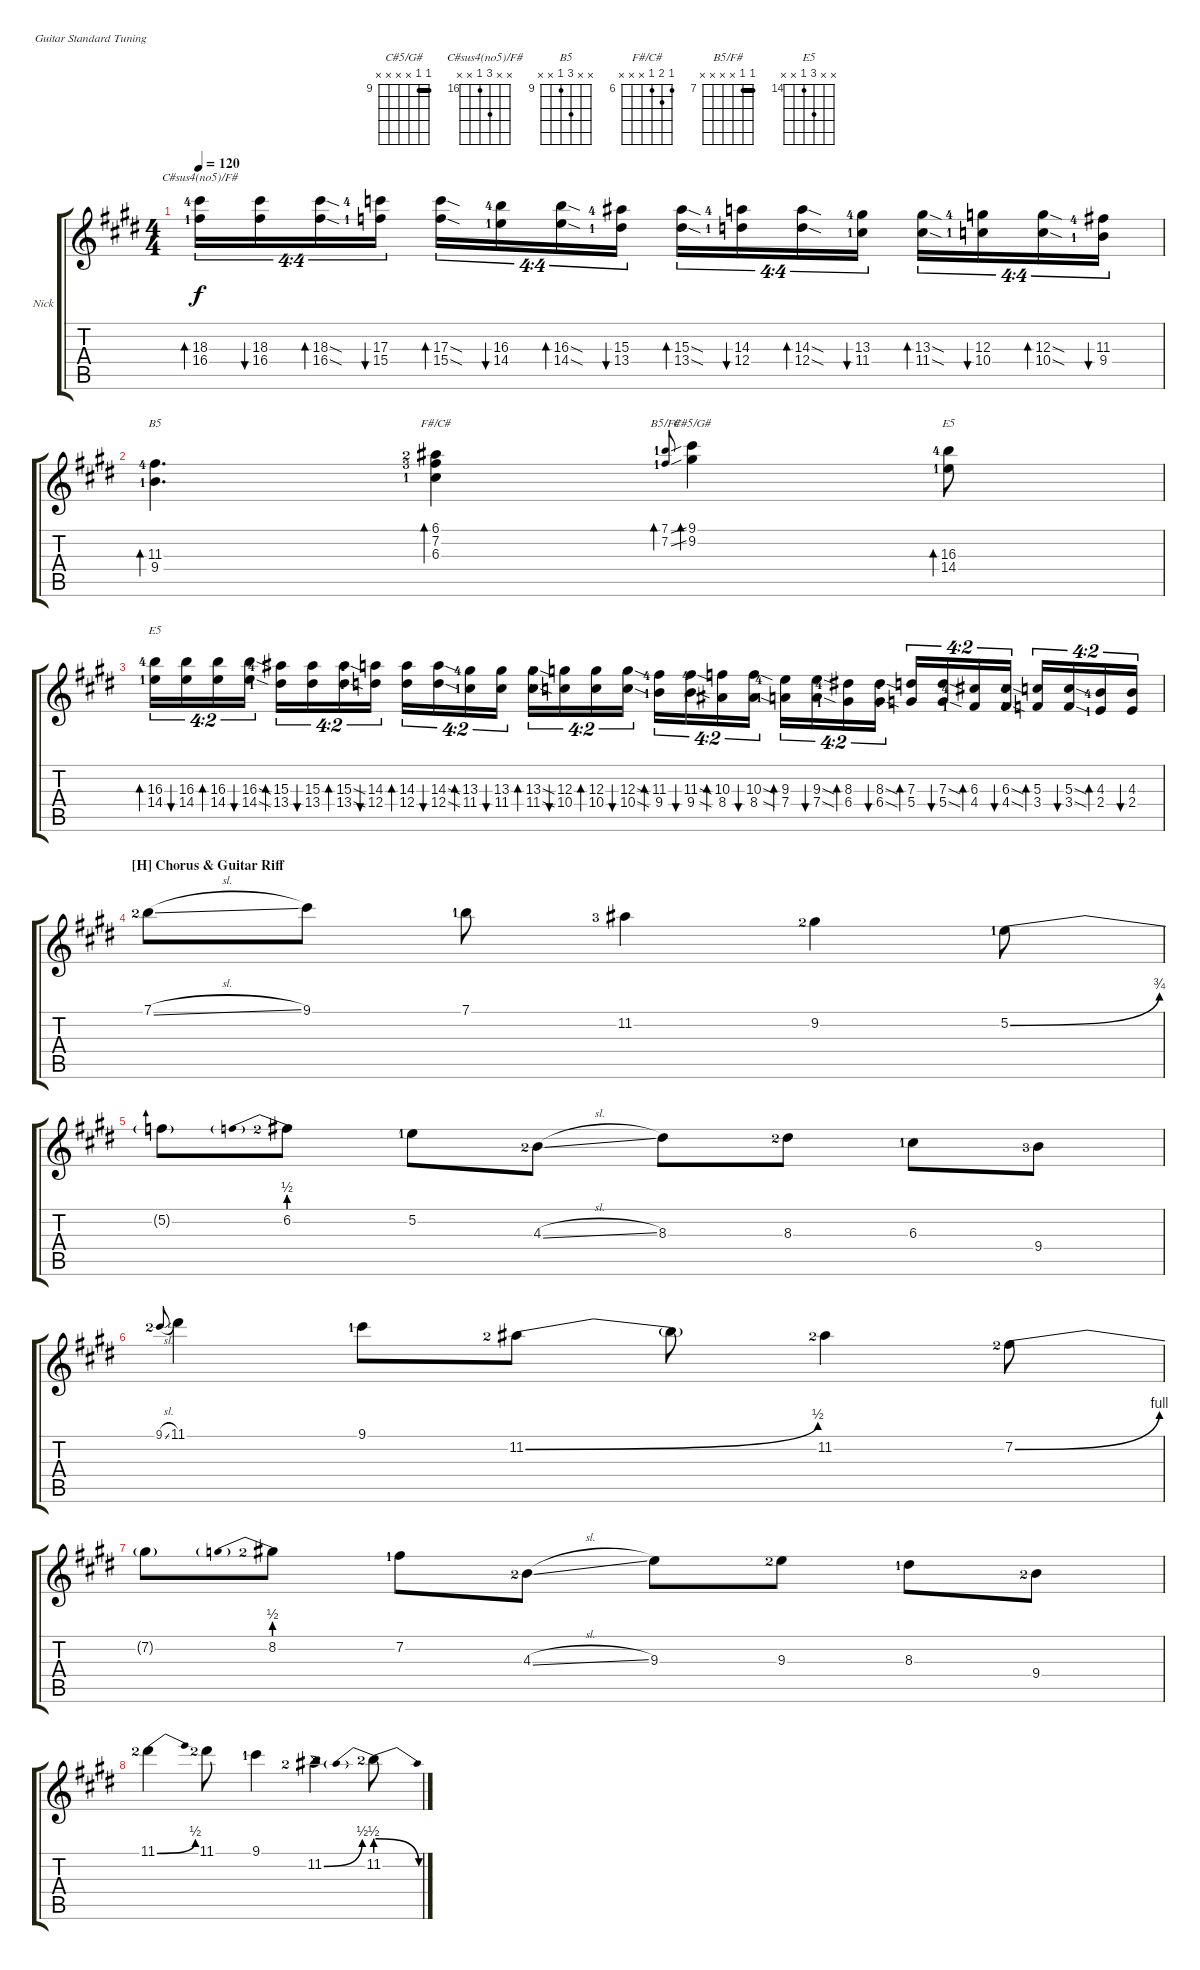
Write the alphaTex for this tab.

\bracketExtendMode groupsimilarinstruments
\firstSystemTrackNameOrientation horizontal
\otherSystemsTrackNameOrientation horizontal
\track ("Electric Lead Guitar" "Nick") {instrument distortionguitar}
\staff {score tabs}
\tuning (E4 B3 G3 D3 A2 E2)
\chord ("C#5/G#" 9 9 x x x x) {firstfret 9 barre 9}
\chord ("C#sus4(no5)/F#" x x 18 16 x x) {firstfret 16}
\chord ("B5" x x 11 9 x x) {firstfret 9}
\chord ("F#/C#" 6 7 6 x x x) {firstfret 6}
\chord ("B5/F#" 7 7 x x x x) {firstfret 7 barre 7}
\chord ("E5" x x 16 14 x x) {firstfret 14}
\ts (4 4)
\tempo 120
\clef g2
\ks e
(18.3{lf 5} 16.4{lf 2}).16{tu (4 4) bd 33 ch "C#sus4(no5)/F#" dy f} (18.3 16.4).16{tu (4 4) bu 33} (18.3{sod} 16.4{sod}).16{tu (4 4) bd 33} (17.3{lf 5} 15.4{lf 2}).16{tu (4 4) bu 33} (17.3{sod} 15.4{sod}).16{tu (4 4) bd 33} (16.3{lf 5} 14.4{lf 2}).16{tu (4 4) bu 33} (16.3{sod} 14.4{sod}).16{tu (4 4) bd 33} (15.3{lf 5} 13.4{lf 2}).16{tu (4 4) bu 33} (15.3{sod} 13.4{sod}).16{tu (4 4) bd 33} (14.3{lf 5} 12.4{lf 2}).16{tu (4 4) bu 33} (14.3{sod} 12.4{sod}).16{tu (4 4) bd 33} (13.3{lf 5} 11.4{lf 2}).16{tu (4 4) bu 33} (13.3{sod} 11.4{sod}).16{tu (4 4) bd 33} (12.3{lf 5} 10.4{lf 2}).16{tu (4 4) bu 33} (12.3{sod} 10.4{sod}).16{tu (4 4) bd 33} (11.3{lf 5} 9.4{lf 2}).16{tu (4 4) bu 33} |
(11.3{lf 5} 9.4{lf 2}).4{d bd 53 ch "B5"} (6.1{lf 3} 7.2{lf 4} 6.3{lf 2}).4{bd 37 ch "F#/C#"} (7.1{ss lf 2} 7.2{ss lf 2}).8{bd 37 ch "B5/F#" gr onbeat} (9.1 9.2).4{bd 36 ch "C#5/G#"} (14.4{lf 2} 16.3{lf 5}).8{bd 34 ch "E5"} |
(16.3{lf 5} 14.4{lf 2}).16{tu (4 2) bd 33 ch "E5"} (16.3 14.4).16{tu (4 2) bu 33} (16.3 14.4).16{tu (4 2) bd 33} (16.3{sod} 14.4{sod}).16{tu (4 2) bu 33} (13.4{lf 2} 15.3{lf 5}).16{tu (4 2) bd 33} (15.3 13.4).16{tu (4 2) bu 33} (15.3{sod} 13.4{sod}).16{tu (4 2) bd 33} (14.3{lf 5} 12.4{lf 2}).16{tu (4 2) bu 33} (14.3 12.4).16{tu (4 2) bd 33} (14.3{sod} 12.4{sod}).16{tu (4 2) bu 33} (13.3{lf 5} 11.4{lf 2}).16{tu (4 2) bd 33} (13.3 11.4).16{tu (4 2) bu 33} (13.3{sod} 11.4{sod}).16{tu (4 2) bd 33} (12.3{lf 5} 10.4{lf 2}).16{tu (4 2) bu 33} (12.3 10.4).16{tu (4 2) bd 33} (12.3{sod} 10.4{sod}).16{tu (4 2) bu 33} (11.3{lf 5} 9.4{lf 2}).16{tu (4 2) bd 33} (11.3{sod} 9.4{sod}).16{tu (4 2) bu 33} (10.3{lf 5} 8.4{lf 2}).16{tu (4 2) bd 33} (10.3{sod} 8.4{sod}).16{tu (4 2) bu 33} (9.3{lf 5} 7.4{lf 2}).16{tu (4 2) bd 33} (9.3{sod} 7.4{sod}).16{tu (4 2) bu 33} (8.3{lf 5} 6.4{lf 2}).16{tu (4 2) bd 33} (8.3{sod} 6.4{sod}).16{tu (4 2) bu 33} (7.3{lf 5} 5.4{lf 2}).16{tu (4 2) bd 33} (7.3{sod} 5.4{sod}).16{tu (4 2) bu 33} (6.3{lf 5} 4.4{lf 2}).16{tu (4 2) bd 33} (6.3{sod} 4.4{sod}).16{tu (4 2) bu 33} (5.3{lf 5} 3.4{lf 2}).16{tu (4 2) bd 33} (3.4{sod} 5.3{sod}).16{tu (4 2) bu 33} (4.3{lf 5} 2.4{lf 2}).16{tu (4 2) bd 33} (2.4 4.3).16{tu (4 2) bu 33} |
\section ("H" "Chorus & Guitar Riff")
7.1{sl lf 3}.8 9.1.8 7.1{lf 2}.8 11.2{lf 4}.4 9.2{lf 3}.4 5.2{be (bend 14.399999999999999 0 26.4 3) lf 2}.8 |
5.2{t}.8 6.2{be (prebend 0 2 60 2) lf 3}.8 5.2{lf 2}.8 4.3{sl lf 3}.8 8.3.8 8.3{lf 3}.8 6.3{lf 2}.8 9.4{lf 4}.8 |
9.1{sl lf 3}.8{gr onbeat} 11.1.4 9.1{lf 2}.8 11.2{be (bend 5.3999999999999995 0 12.6 2) lf 3}.8 11.2{t}.8 11.2{lf 3}.4 7.2{be (bend 0.6 0 4.2 4) lf 3}.8 |
7.2{t}.8 8.2{be (prebend 0 2 60 2) lf 3}.8 7.2{lf 2}.8 4.3{sl lf 3}.8 9.3.8 9.3{lf 3}.8 8.3{lf 2}.8 9.4{lf 3}.8 |
11.1{be (bend 2.4 0 5.3999999999999995 2) lf 3}.4 11.1{lf 3}.8 9.1{lf 2}.4 11.2{be (bend 0 0 6 2) lf 3}.4 11.2{be (prebendrelease 0 2 6 0) lf 3}.8
